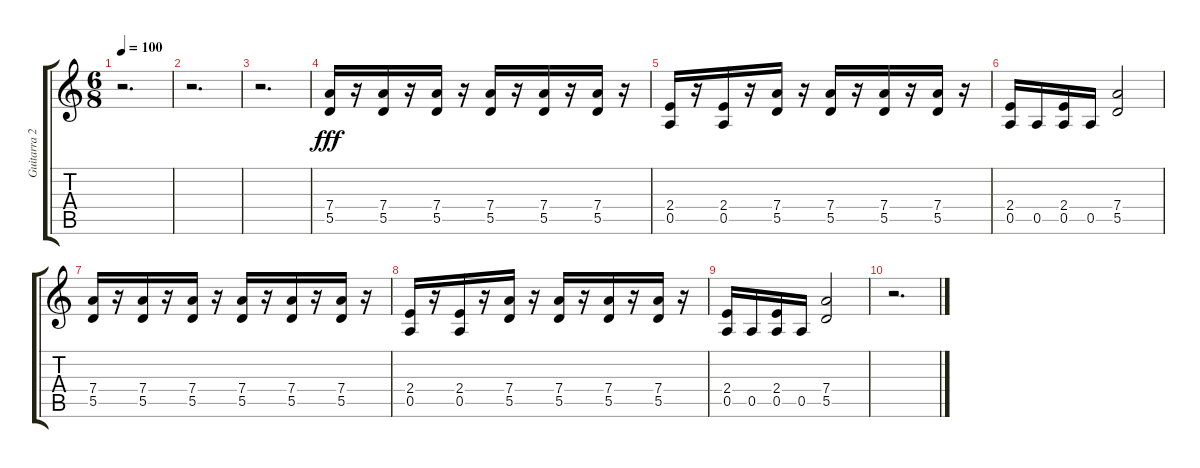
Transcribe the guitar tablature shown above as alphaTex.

\track ("Guitarra 2" "Guitarra 2") {instrument distortionguitar}
\staff {score tabs}
\tuning (E4 B3 G3 D3 A2 E2) {hide}
\ts (6 8)
\tempo 100
\clef g2
\ks c
r.2{d dy fff instrument distortionguitar} |
r.2{d} |
r.2{d} |
(7.4 5.5).16 r.16 (7.4 5.5).16 r.16 (7.4 5.5).16 r.16 (7.4 5.5).16 r.16 (7.4 5.5).16 r.16 (7.4 5.5).16 r.16 |
(2.4 0.5).16 r.16 (2.4 0.5).16 r.16 (7.4 5.5).16 r.16 (7.4 5.5).16 r.16 (7.4 5.5).16 r.16 (7.4 5.5).16 r.16 |
(2.4 0.5).16 0.5.16 (2.4 0.5).16 0.5.16 (7.4 5.5).2 |
(7.4 5.5).16 r.16 (7.4 5.5).16 r.16 (7.4 5.5).16 r.16 (7.4 5.5).16 r.16 (7.4 5.5).16 r.16 (7.4 5.5).16 r.16 |
(2.4 0.5).16 r.16 (2.4 0.5).16 r.16 (7.4 5.5).16 r.16 (7.4 5.5).16 r.16 (7.4 5.5).16 r.16 (7.4 5.5).16 r.16 |
(2.4 0.5).16 0.5.16 (2.4 0.5).16 0.5.16 (7.4 5.5).2 |
r.2{d}
